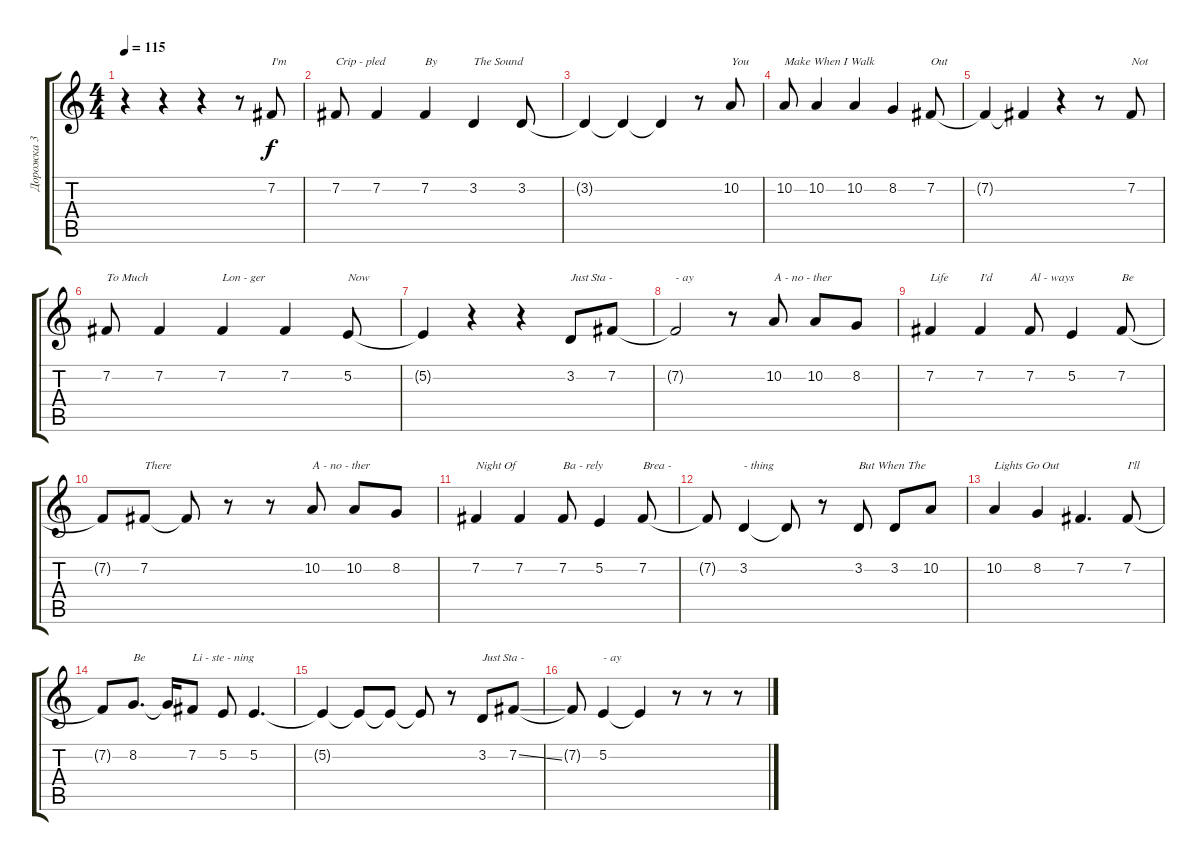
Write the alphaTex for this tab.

\track ("Дорожка 3" "Дорожка 3") {instrument voiceoohs}
\staff {score tabs}
\tuning (E4 B3 G3 D3 A2 E2) {hide}
\ts (4 4)
\tempo 115
\clef g2
\ks c
r.4{dy f} r.4 r.4 r.8 7.2.8{txt "I'm"} |
7.2.8{txt "Crip - pled"} 7.2.4 7.2.4{txt "By"} 3.2.4{txt "The Sound"} 3.2.8 |
3.2{t}.4 3.2{t}.4 3.2{t}.4 r.8 10.2.8{txt "You"} |
10.2.8{txt "Make When I Walk "} 10.2.4 10.2.4 8.2.4 7.2.8{txt "Out"} |
7.2{t}.4 7.2{t}.4 r.4 r.8 7.2.8{txt "Not"} |
7.2.8{txt "To Much"} 7.2.4 7.2.4{txt "Lon - ger"} 7.2.4 5.2.8{txt "Now"} |
5.2{t}.4 r.4 r.4 3.2.8{txt "Just Sta -"} 7.2.8 |
7.2{t}.2{txt "- ay"} r.8 10.2.8{txt "A - no - ther"} 10.2.8 8.2.8 |
7.2.4{txt "Life"} 7.2.4{txt "I'd"} 7.2.8{txt "Al - ways"} 5.2.4 7.2.8{txt "Be"} |
7.2{t}.8 7.2.8{txt "There"} 7.2{t}.8 r.8 r.8 10.2.8{txt "A - no - ther "} 10.2.8 8.2.8 |
7.2.4{txt "Night Of"} 7.2.4 7.2.8{txt "Ba - rely"} 5.2.4 7.2.8{txt "Brea - "} |
7.2{t}.8 3.2.4{txt "- thing"} 3.2{t}.8 r.8 3.2.8{txt "But When The"} 3.2.8 10.2.8 |
10.2.4{txt "Lights Go Out"} 8.2.4 7.2.4{d} 7.2.8{txt "I'll"} |
7.2{t}.8 8.2.8{d txt "Be"} 8.2{t}.16 7.2.8{txt "Li - ste - ning"} 5.2.8 5.2.4{d} |
5.2{t}.4 5.2{t}.8 5.2{t}.8 5.2{t}.8 r.8 3.2.8{txt "Just Sta -"} 7.2{ss}.8 |
7.2{t}.8 5.2.4{txt "- ay"} 5.2{t}.4 r.8 r.8 r.8
